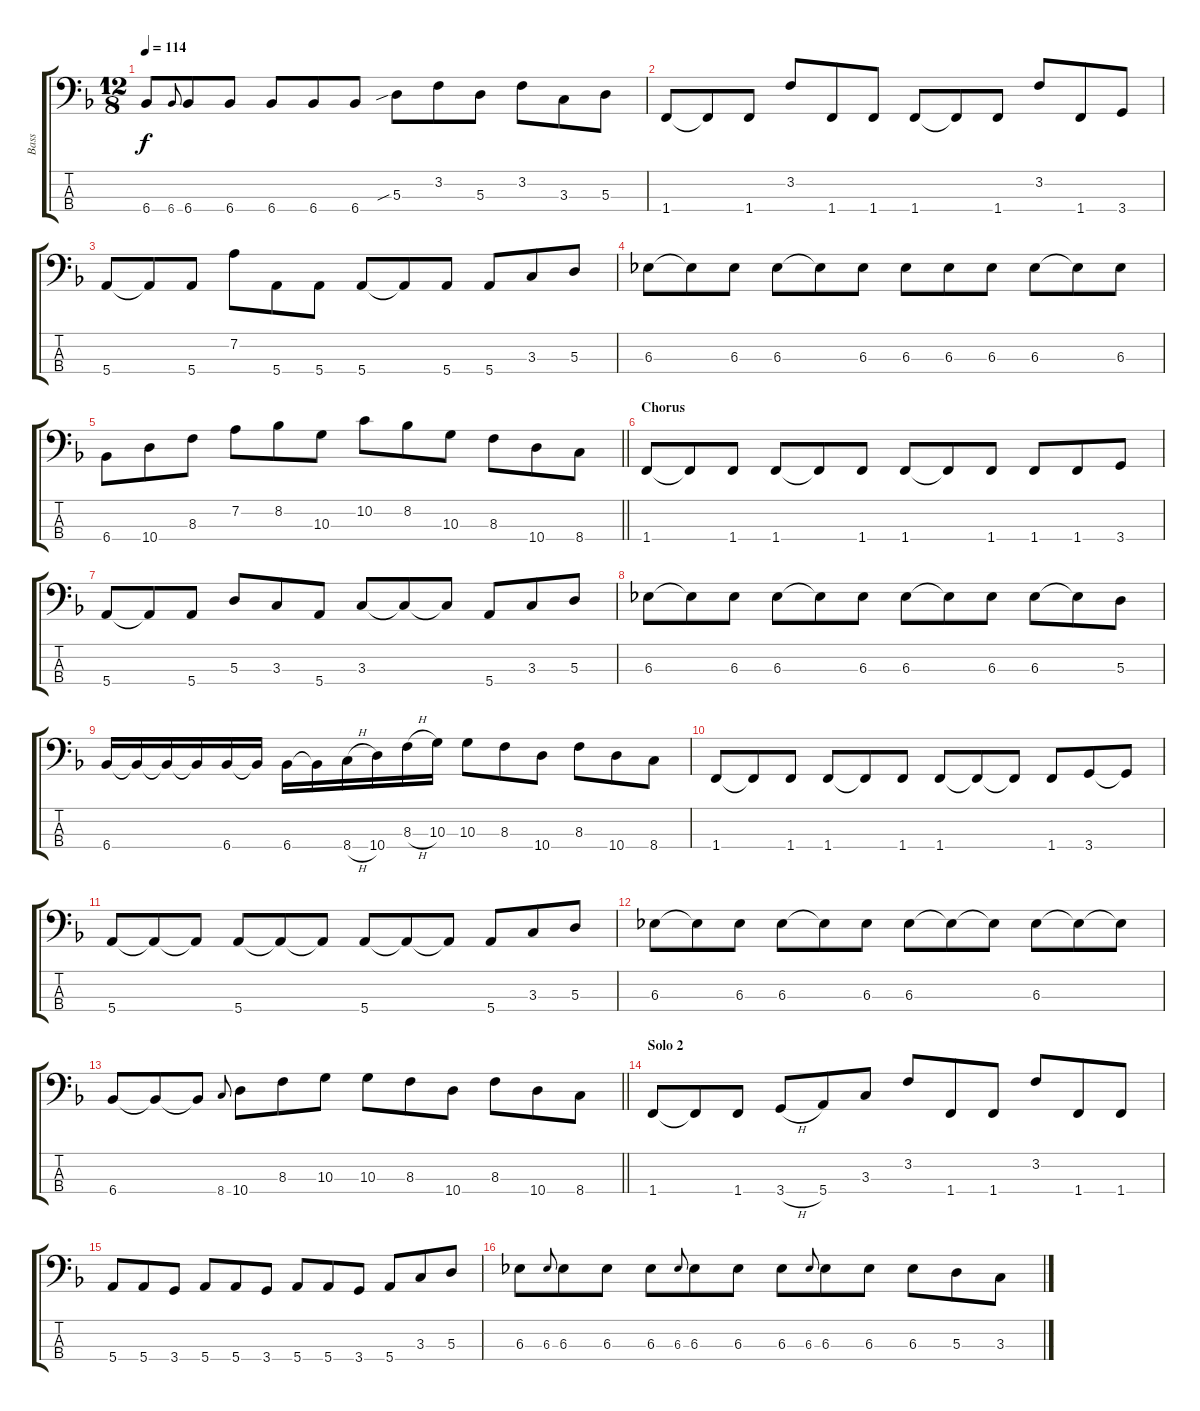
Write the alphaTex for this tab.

\track ("Bass" "Bass") {instrument electricbassfinger}
\staff {score tabs}
\tuning (G2 D2 A1 E1) {hide}
\ts (12 8)
\tempo 114
\clef f4
\ks f
6.4.8{dy f} 6.4.8{gr onbeat} 6.4.8 6.4.8 6.4.8 6.4.8 6.4.8 5.3{sib}.8 3.2.8 5.3.8 3.2.8 3.3.8 5.3.8 |
1.4.8 1.4{t}.8 1.4.8 3.2.8 1.4.8 1.4.8 1.4.8 1.4{t}.8 1.4.8 3.2.8 1.4.8 3.4.8 |
5.4.8 5.4{t}.8 5.4.8 7.2.8 5.4.8 5.4.8 5.4.8 5.4{t}.8 5.4.8 5.4.8 3.3.8 5.3.8 |
6.3.8 6.3{t}.8 6.3.8 6.3.8 6.3{t}.8 6.3.8 6.3.8 6.3.8 6.3.8 6.3.8 6.3{t}.8 6.3.8 |
\barLineRight lightlight
6.4.8 10.4.8 8.3.8 7.2.8 8.2.8 10.3.8 10.2.8 8.2.8 10.3.8 8.3.8 10.4.8 8.4.8 |
\section ("" "Chorus")
1.4.8 1.4{t}.8 1.4.8 1.4.8 1.4{t}.8 1.4.8 1.4.8 1.4{t}.8 1.4.8 1.4.8 1.4.8 3.4.8 |
5.4.8 5.4{t}.8 5.4.8 5.3.8 3.3.8 5.4.8 3.3.8 3.3{t}.8 3.3{t}.8 5.4.8 3.3.8 5.3.8 |
6.3.8 6.3{t}.8 6.3.8 6.3.8 6.3{t}.8 6.3.8 6.3.8 6.3{t}.8 6.3.8 6.3.8 6.3{t}.8 5.3.8 |
6.4.16 6.4{t}.16 6.4{t}.16 6.4{t}.16 6.4.16 6.4{t}.16 6.4.16 6.4{t}.16 8.4{h}.16 10.4.16 8.3{h}.16 10.3.16 10.3.8 8.3.8 10.4.8 8.3.8 10.4.8 8.4.8 |
1.4.8 1.4{t}.8 1.4.8 1.4.8 1.4{t}.8 1.4.8 1.4.8 1.4{t}.8 1.4{t}.8 1.4.8 3.4.8 3.4{t}.8 |
5.4.8 5.4{t}.8 5.4{t}.8 5.4.8 5.4{t}.8 5.4{t}.8 5.4.8 5.4{t}.8 5.4{t}.8 5.4.8 3.3.8 5.3.8 |
6.3.8 6.3{t}.8 6.3.8 6.3.8 6.3{t}.8 6.3.8 6.3.8 6.3{t}.8 6.3{t}.8 6.3.8 6.3{t}.8 6.3{t}.8 |
\barLineRight lightlight
6.4.8 6.4{t}.8 6.4{t}.8 8.4.8{gr onbeat} 10.4.8 8.3.8 10.3.8 10.3.8 8.3.8 10.4.8 8.3.8 10.4.8 8.4.8 |
\section ("" "Solo 2")
1.4.8 1.4{t}.8 1.4.8 3.4{h}.8 5.4.8 3.3.8 3.2.8 1.4.8 1.4.8 3.2.8 1.4.8 1.4.8 |
5.4.8 5.4.8 3.4.8 5.4.8 5.4.8 3.4.8 5.4.8 5.4.8 3.4.8 5.4.8 3.3.8 5.3.8 |
6.3.8 6.3.8{gr onbeat} 6.3.8 6.3.8 6.3.8 6.3.8{gr onbeat} 6.3.8 6.3.8 6.3.8 6.3.8{gr onbeat} 6.3.8 6.3.8 6.3.8 5.3.8 3.3.8
